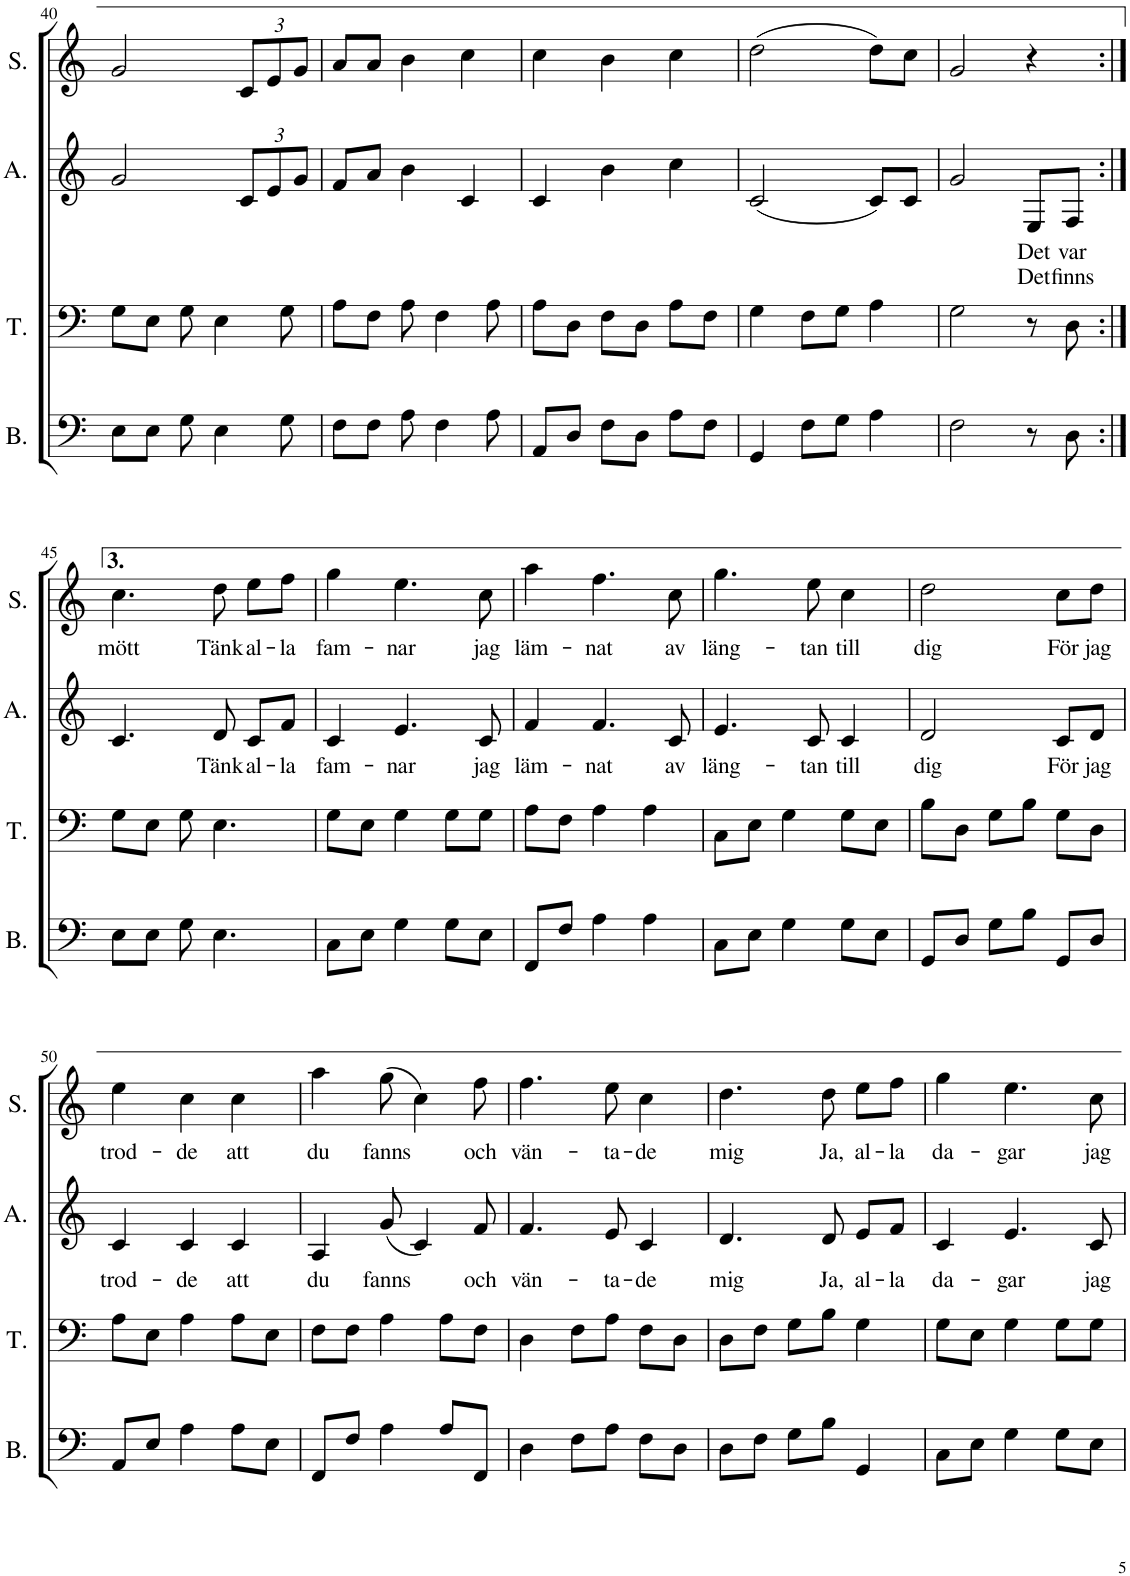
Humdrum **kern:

**kern	**kern	**kern	**text	**text	**kern	**text
*part4	*part3	*part2	*part2	*part2	*part1	*part1
*staff4	*staff3	*staff2	*staff2	*staff2	*staff1	*staff1
*I"Bass	*I"Tenor	*I"Alto	*	*	*I"Soprano	*
*I'B.	*I'T.	*I'A.	*	*	*I'S.	*
!!LO:PB:g=z
*clefF4	*clefF4	*clefG2	*	*	*clefG2	*
*k[]	*k[]	*k[]	*	*	*k[]	*
*M3/4	*M3/4	*M3/4	*	*	*M3/4	*
=40	=40	=40	=40	=40	=40	=40
8E\L	8G\L	2g/	.	.	2g/	.
8E\J	8E\J	.	.	.	.	.
8G\	8G\	.	.	.	.	.
4E\	4E\	.	.	.	.	.
*	*	*Xbrackettup	*	*	*Xbrackettup	*
.	.	12c/L	.	.	12c/L	.
.	.	12e/	.	.	12e/	.
8G\	8G\	.	.	.	.	.
.	.	12g/J	.	.	12g/J	.
=41	=41	=41	=41	=41	=41	=41
8F\L	8A\L	8f/L	.	.	8a/L	.
8F\J	8F\J	8a/J	.	.	8a/J	.
8A\	8A\	4b\	.	.	4b\	.
4F\	4F\	.	.	.	.	.
.	.	4c/	.	.	4cc\	.
8A\	8A\	.	.	.	.	.
=42	=42	=42	=42	=42	=42	=42
8AA/L	8A\L	4c/	.	.	4cc\	.
8D/J	8D\J	.	.	.	.	.
8F\L	8F\L	4b\	.	.	4b\	.
8D\J	8D\J	.	.	.	.	.
8A\L	8A\L	4cc\	.	.	4cc\	.
8F\J	8F\J	.	.	.	.	.
=43	=43	=43	=43	=43	=43	=43
4GG/	4G\	(2c/	.	.	(2dd\	.
8F\L	8F\L	.	.	.	.	.
8G\J	8G\J	.	.	.	.	.
4A\	4A\	8c/L)	.	.	8dd\L)	.
.	.	8c/J	.	.	8cc\J	.
=44	=44	=44	=44	=44	=44	=44
2F\	2G\	2g/	.	.	2g/	.
!	!	!	!LO:LY:b	!LO:LY:b	!	!
8r	8r	8E/L	Det	Det	4r	.
!	!	!	!LO:LY:b	!LO:LY:b	!	!
8D\	8D\	8F/J	var	finns	.	.
!!LO:LB:g=z
=45:|!	=45:|!	=45:|!	=45:|!	=45:|!	=45:|!	=45:|!
!	!	!	!	!	!	!LO:LY:b
8E\L	8G\L	4.c/	.	.	4.cc\	mött
8E\J	8E\J	.	.	.	.	.
8G\	8G\	.	.	.	.	.
!	!	!	!LO:LY:b	!	!	!LO:LY:b
4.E\	4.E\	8d/	Tänk	.	8dd\	Tänk
!	!	!	!LO:LY:b	!	!	!LO:LY:b
.	.	8c/L	al-	.	8ee\L	al-
!	!	!	!LO:LY:b	!	!	!LO:LY:b
.	.	8f/J	-la	.	8ff\J	-la
=46	=46	=46	=46	=46	=46	=46
!	!	!	!LO:LY:b	!	!	!LO:LY:b
8C\L	8G\L	4c/	fam-	.	4gg\	fam-
8E\J	8E\J	.	.	.	.	.
!	!	!	!LO:LY:b	!	!	!LO:LY:b
4G\	4G\	4.e/	-nar	.	4.ee\	-nar
8G\L	8G\L	.	.	.	.	.
!	!	!	!LO:LY:b	!	!	!LO:LY:b
8E\J	8G\J	8c/	jag	.	8cc\	jag
=47	=47	=47	=47	=47	=47	=47
!	!	!	!LO:LY:b	!	!	!LO:LY:b
8FF/L	8A\L	4f/	läm-	.	4aa\	läm-
8F/J	8F\J	.	.	.	.	.
!	!	!	!LO:LY:b	!	!	!LO:LY:b
4A\	4A\	4.f/	-nat	.	4.ff\	-nat
4A\	4A\	.	.	.	.	.
!	!	!	!LO:LY:b	!	!	!LO:LY:b
.	.	8c/	av	.	8cc\	av
=48	=48	=48	=48	=48	=48	=48
!	!	!	!LO:LY:b	!	!	!LO:LY:b
8C\L	8C\L	4.e/	läng-	.	4.gg\	läng-
8E\J	8E\J	.	.	.	.	.
4G\	4G\	.	.	.	.	.
!	!	!	!LO:LY:b	!	!	!LO:LY:b
.	.	8c/	-tan	.	8ee\	-tan
!	!	!	!LO:LY:b	!	!	!LO:LY:b
8G\L	8G\L	4c/	till	.	4cc\	till
8E\J	8E\J	.	.	.	.	.
=49	=49	=49	=49	=49	=49	=49
!	!	!	!LO:LY:b	!	!	!LO:LY:b
8GG/L	8B\L	2d/	dig	.	2dd\	dig
8D/J	8D\J	.	.	.	.	.
8G\L	8G\L	.	.	.	.	.
8B\J	8B\J	.	.	.	.	.
!	!	!	!LO:LY:b	!	!	!LO:LY:b
8GG/L	8G\L	8c/L	För	.	8cc\L	För
!	!	!	!LO:LY:b	!	!	!LO:LY:b
8D/J	8D\J	8d/J	jag	.	8dd\J	jag
!!LO:LB:g=z
=50	=50	=50	=50	=50	=50	=50
!	!	!	!LO:LY:b	!	!	!LO:LY:b
8AA/L	8A\L	4c/	trod-	.	4ee\	trod-
8E/J	8E\J	.	.	.	.	.
!	!	!	!LO:LY:b	!	!	!LO:LY:b
4A\	4A\	4c/	-de	.	4cc\	-de
!	!	!	!LO:LY:b	!	!	!LO:LY:b
8A\L	8A\L	4c/	att	.	4cc\	att
8E\J	8E\J	.	.	.	.	.
=51	=51	=51	=51	=51	=51	=51
!	!	!	!LO:LY:b	!	!	!LO:LY:b
8FF/L	8F\L	4A/	du	.	4aa\	du
8F/J	8F\J	.	.	.	.	.
!	!	!	!LO:LY:b	!	!	!LO:LY:b
4A\	4A\	(8g/	fanns	.	(8gg\	fanns
.	.	4c/)	.	.	4cc\)	.
8A/L	8A\L	.	.	.	.	.
!	!	!	!LO:LY:b	!	!	!LO:LY:b
8FF/J	8F\J	8f/	och	.	8ff\	och
=52	=52	=52	=52	=52	=52	=52
!	!	!	!LO:LY:b	!	!	!LO:LY:b
4D\	4D\	4.f/	vän-	.	4.ff\	vän-
8F\L	8F\L	.	.	.	.	.
!	!	!	!LO:LY:b	!	!	!LO:LY:b
8A\J	8A\J	8e/	-ta-	.	8ee\	-ta-
!	!	!	!LO:LY:b	!	!	!LO:LY:b
8F\L	8F\L	4c/	-de	.	4cc\	-de
8D\J	8D\J	.	.	.	.	.
=53	=53	=53	=53	=53	=53	=53
!	!	!	!LO:LY:b	!	!	!LO:LY:b
8D\L	8D\L	4.d/	mig	.	4.dd\	mig
8F\J	8F\J	.	.	.	.	.
8G\L	8G\L	.	.	.	.	.
!	!	!	!LO:LY:b	!	!	!LO:LY:b
8B\J	8B\J	8d/	Ja,	.	8dd\	Ja,
!	!	!	!LO:LY:b	!	!	!LO:LY:b
4GG/	4G\	8e/L	al-	.	8ee\L	al-
!	!	!	!LO:LY:b	!	!	!LO:LY:b
.	.	8f/J	-la	.	8ff\J	-la
=54	=54	=54	=54	=54	=54	=54
!	!	!	!LO:LY:b	!	!	!LO:LY:b
8C\L	8G\L	4c/	da-	.	4gg\	da-
8E\J	8E\J	.	.	.	.	.
!	!	!	!LO:LY:b	!	!	!LO:LY:b
4G\	4G\	4.e/	-gar	.	4.ee\	-gar
8G\L	8G\L	.	.	.	.	.
!	!	!	!LO:LY:b	!	!	!LO:LY:b
8E\J	8G\J	8c/	jag	.	8cc\	jag
=	=	=	=	=	=	=
*-	*-	*-	*-	*-	*-	*-
